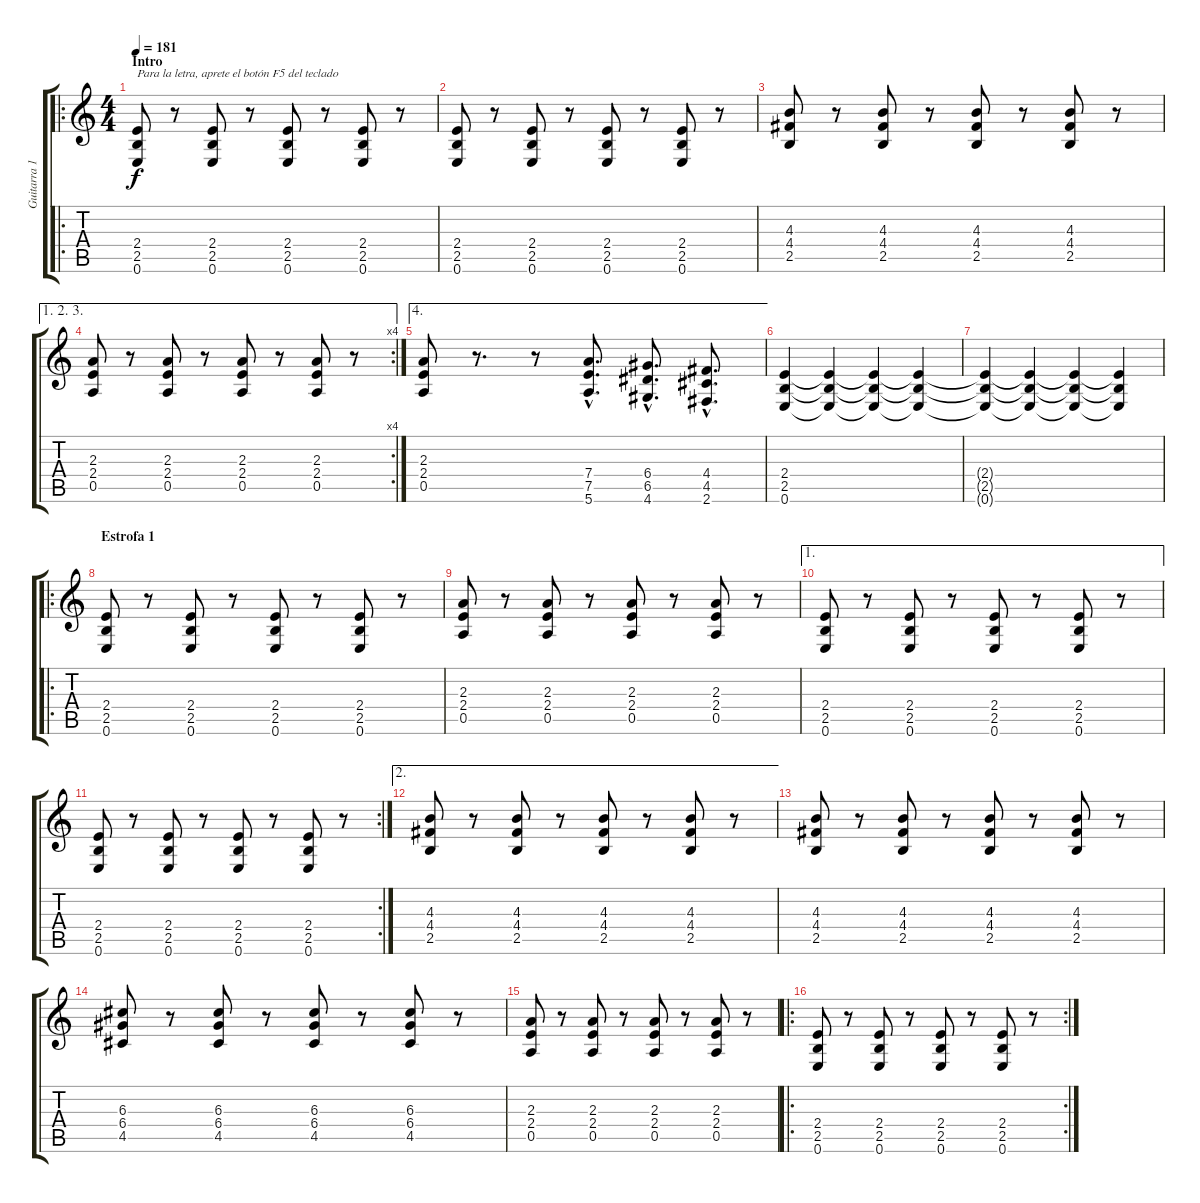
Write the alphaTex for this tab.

\track ("Guitarra 1" "Guitarra 1") {instrument distortionguitar}
\staff {score tabs}
\tuning (E4 B3 G3 D3 A2 E2) {hide}
\ro
\ts (4 4)
\section ("" "Intro")
\tempo 181
\clef g2
\ks c
(2.4 2.5 0.6).8{txt "Para la letra, aprete el botón F5 del teclado" dy f instrument distortionguitar} r.8 (2.4 2.5 0.6).8 r.8 (2.4 2.5 0.6).8 r.8 (2.4 2.5 0.6).8 r.8 |
(2.4 2.5 0.6).8 r.8 (2.4 2.5 0.6).8 r.8 (2.4 2.5 0.6).8 r.8 (2.4 2.5 0.6).8 r.8 |
(4.3 4.4 2.5).8 r.8 (4.3 4.4 2.5).8 r.8 (4.3 4.4 2.5).8 r.8 (4.3 4.4 2.5).8 r.8 |
\ae (1 2 3)
\rc 4
(2.3 2.4 0.5).8 r.8 (2.3 2.4 0.5).8 r.8 (2.3 2.4 0.5).8 r.8 (2.3 2.4 0.5).8 r.8 |
\ae 4
(2.3 2.4 0.5).8 r.8{d} r.8 (7.4{hac} 7.5{hac} 5.6{hac}).8{d} (6.4{hac} 6.5{hac} 4.6{hac}).8{d} (4.4{hac} 4.5{hac} 2.6{hac}).8{d} |
(2.4 2.5 0.6).4 (2.4{t} 2.5{t} 0.6{t}).4 (2.4{t} 2.5{t} 0.6{t}).4 (2.4{t} 2.5{t} 0.6{t}).4 |
(2.4{t} 2.5{t} 0.6{t}).4 (2.4{t} 2.5{t} 0.6{t}).4 (2.4{t} 2.5{t} 0.6{t}).4 (2.4{t} 2.5{t} 0.6{t}).4 |
\ro
\section ("" "Estrofa 1")
(2.4 2.5 0.6).8 r.8 (2.4 2.5 0.6).8 r.8 (2.4 2.5 0.6).8 r.8 (2.4 2.5 0.6).8 r.8 |
(2.3 2.4 0.5).8 r.8 (2.3 2.4 0.5).8 r.8 (2.3 2.4 0.5).8 r.8 (2.3 2.4 0.5).8 r.8 |
\ae 1
(2.4 2.5 0.6).8 r.8 (2.4 2.5 0.6).8 r.8 (2.4 2.5 0.6).8 r.8 (2.4 2.5 0.6).8 r.8 |
\rc 2
(2.4 2.5 0.6).8 r.8 (2.4 2.5 0.6).8 r.8 (2.4 2.5 0.6).8 r.8 (2.4 2.5 0.6).8 r.8 |
\ae 2
(4.3 4.4 2.5).8 r.8 (4.3 4.4 2.5).8 r.8 (4.3 4.4 2.5).8 r.8 (4.3 4.4 2.5).8 r.8 |
(4.3 4.4 2.5).8 r.8 (4.3 4.4 2.5).8 r.8 (4.3 4.4 2.5).8 r.8 (4.3 4.4 2.5).8 r.8 |
(6.3 6.4 4.5).8 r.8 (6.3 6.4 4.5).8 r.8 (6.3 6.4 4.5).8 r.8 (6.3 6.4 4.5).8 r.8 |
(2.3 2.4 0.5).8 r.8 (2.3 2.4 0.5).8 r.8 (2.3 2.4 0.5).8 r.8 (2.3 2.4 0.5).8 r.8 |
\ro
\rc 2
(2.4 2.5 0.6).8 r.8 (2.4 2.5 0.6).8 r.8 (2.4 2.5 0.6).8 r.8 (2.4 2.5 0.6).8 r.8
